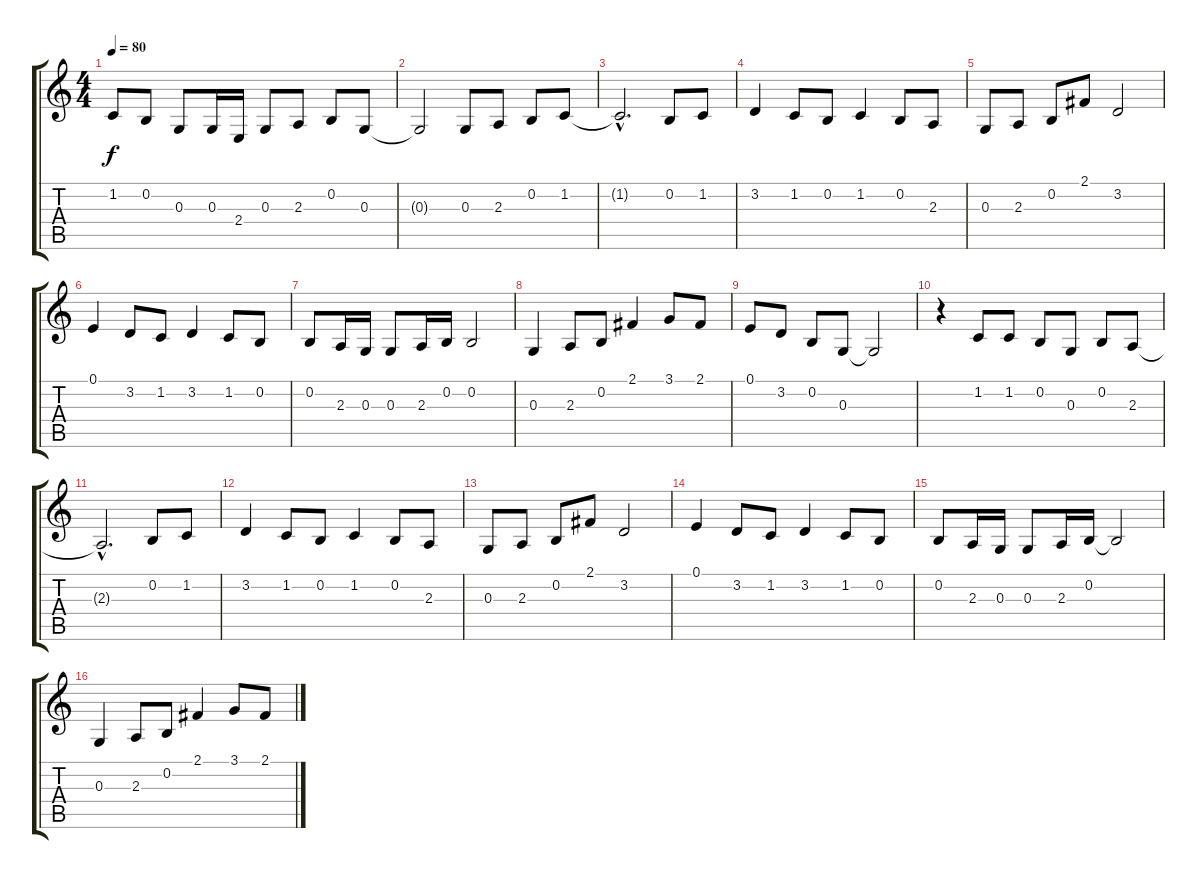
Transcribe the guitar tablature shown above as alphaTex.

\track "" {instrument acousticgrandpiano}
\staff {score tabs}
\tuning (E4 B3 G3 D3 A2 E2) {hide}
\ts (4 4)
\tempo 80
\clef g2
\ks c
1.2.8{txt "" dy f} 0.2.8{txt ""} 0.3.8{txt ""} 0.3.16{txt ""} 2.4.16{txt ""} 0.3.8{txt ""} 2.3.8{txt ""} 0.2.8{txt ""} 0.3.8{txt ""} |
0.3{t}.2 0.3.8{txt ""} 2.3.8{txt ""} 0.2.8{txt ""} 1.2.8{txt ""} |
1.2{hac t}.2{d} 0.2.8{txt ""} 1.2.8{txt ""} |
3.2.4{txt ""} 1.2.8{txt ""} 0.2.8{txt ""} 1.2.4{txt ""} 0.2.8{txt ""} 2.3.8{txt ""} |
0.3.8{txt ""} 2.3.8{txt ""} 0.2.8{txt ""} 2.1.8{txt ""} 3.2.2{txt ""} |
0.1.4{txt ""} 3.2.8{txt ""} 1.2.8 3.2.4{txt ""} 1.2.8{txt ""} 0.2.8{txt ""} |
0.2.8{txt ""} 2.3.16{txt ""} 0.3.16 0.3.8{txt ""} 2.3.16{txt ""} 0.2.16 0.2.2{txt ""} |
0.3.4{txt ""} 2.3.8{txt ""} 0.2.8{txt ""} 2.1.4{txt ""} 3.1.8{txt ""} 2.1.8{txt ""} |
0.1.8{txt ""} 3.2.8 0.2.8{txt ""} 0.3.8 0.3{t}.2 |
r.4 1.2.8{txt ""} 1.2.8{txt ""} 0.2.8{txt ""} 0.3.8{txt ""} 0.2.8{txt ""} 2.3.8{txt ""} |
2.3{hac t}.2{d} 0.2.8{txt ""} 1.2.8{txt ""} |
3.2.4{txt ""} 1.2.8{txt ""} 0.2.8{txt ""} 1.2.4{txt ""} 0.2.8{txt ""} 2.3.8{txt ""} |
0.3.8{txt ""} 2.3.8{txt ""} 0.2.8{txt ""} 2.1.8{txt ""} 3.2.2{txt ""} |
0.1.4{txt ""} 3.2.8{txt ""} 1.2.8{txt ""} 3.2.4{txt ""} 1.2.8{txt ""} 0.2.8{txt ""} |
0.2.8{txt ""} 2.3.16{txt ""} 0.3.16 0.3.8{txt ""} 2.3.16{txt ""} 0.2.16 0.2{t}.2{txt ""} |
0.3.4{txt ""} 2.3.8{txt ""} 0.2.8{txt ""} 2.1.4{txt ""} 3.1.8{txt ""} 2.1.8{txt ""}
